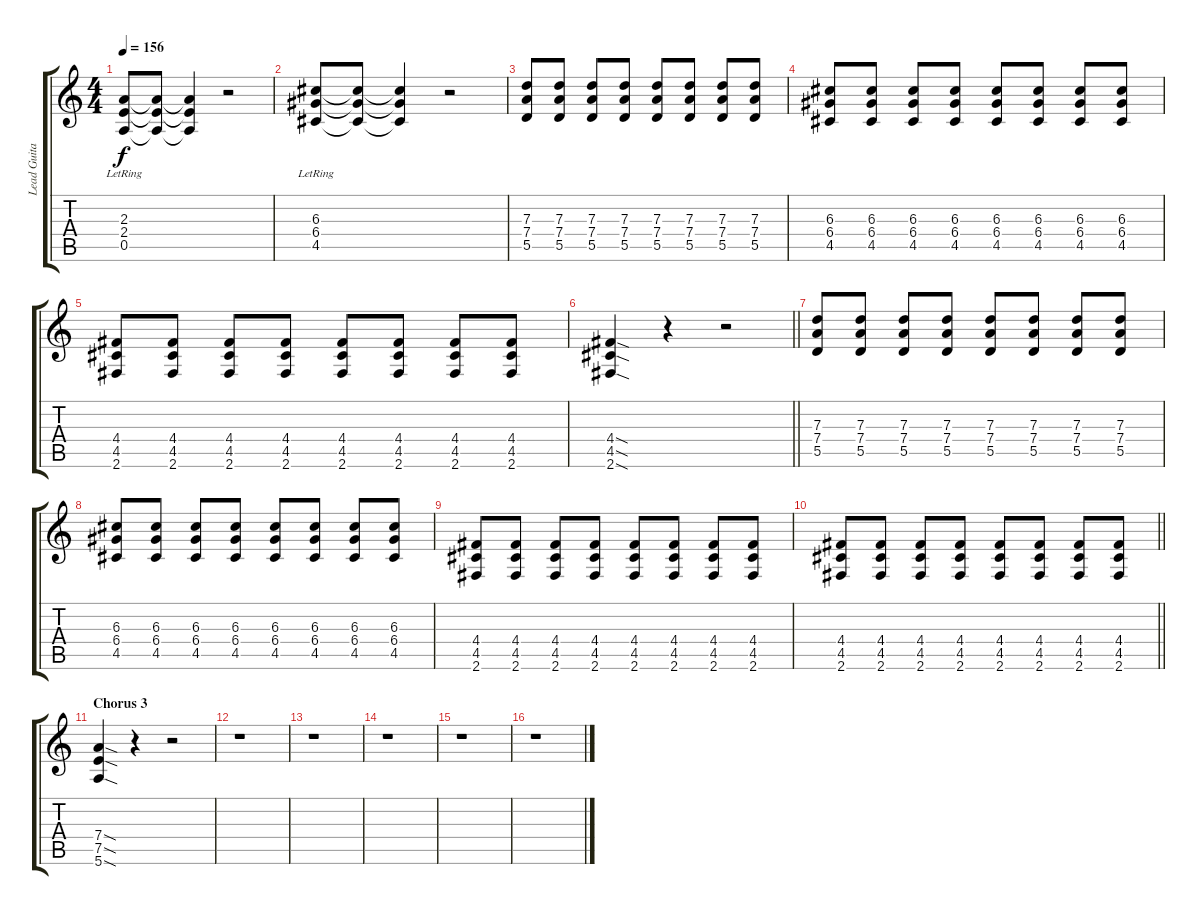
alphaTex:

\track ("Lead Guitar" "Lead Guita") {instrument overdrivenguitar}
\staff {score tabs}
\tuning (E4 B3 G3 D3 A2 E2) {hide}
\ts (4 4)
\tempo 156
\clef g2
\ks c
(2.3{lr} 2.4{lr} 0.5{lr}).8{dy f} (2.3{t} 2.4{t} 0.5{t}).8 (2.3{t} 2.4{t} 0.5{t}).4 r.2 |
(6.3{lr} 6.4{lr} 4.5{lr}).8 (6.3{t} 6.4{t} 4.5{t}).8 (6.3{t} 6.4{t} 4.5{t}).4 r.2 |
(7.3 7.4 5.5).8 (7.3 7.4 5.5).8 (7.3 7.4 5.5).8 (7.3 7.4 5.5).8 (7.3 7.4 5.5).8 (7.3 7.4 5.5).8 (7.3 7.4 5.5).8 (7.3 7.4 5.5).8 |
(6.3 6.4 4.5).8 (6.3 6.4 4.5).8 (6.3 6.4 4.5).8 (6.3 6.4 4.5).8 (6.3 6.4 4.5).8 (6.3 6.4 4.5).8 (6.3 6.4 4.5).8 (6.3 6.4 4.5).8 |
(4.4 4.5 2.6).8 (4.4 4.5 2.6).8 (4.4 4.5 2.6).8 (4.4 4.5 2.6).8 (4.4 4.5 2.6).8 (4.4 4.5 2.6).8 (4.4 4.5 2.6).8 (4.4 4.5 2.6).8 |
\barLineRight lightlight
(4.4{sod} 4.5{sod} 2.6{sod}).4 r.4 r.2 |
(7.3 7.4 5.5).8 (7.3 7.4 5.5).8 (7.3 7.4 5.5).8 (7.3 7.4 5.5).8 (7.3 7.4 5.5).8 (7.3 7.4 5.5).8 (7.3 7.4 5.5).8 (7.3 7.4 5.5).8 |
(6.3 6.4 4.5).8 (6.3 6.4 4.5).8 (6.3 6.4 4.5).8 (6.3 6.4 4.5).8 (6.3 6.4 4.5).8 (6.3 6.4 4.5).8 (6.3 6.4 4.5).8 (6.3 6.4 4.5).8 |
(4.4 4.5 2.6).8 (4.4 4.5 2.6).8 (4.4 4.5 2.6).8 (4.4 4.5 2.6).8 (4.4 4.5 2.6).8 (4.4 4.5 2.6).8 (4.4 4.5 2.6).8 (4.4 4.5 2.6).8 |
\barLineRight lightlight
(4.4 4.5 2.6).8 (4.4 4.5 2.6).8 (4.4 4.5 2.6).8 (4.4 4.5 2.6).8 (4.4 4.5 2.6).8 (4.4 4.5 2.6).8 (4.4 4.5 2.6).8 (4.4 4.5 2.6).8 |
\section ("" "Chorus 3")
(7.4{sod} 7.5{sod} 5.6{sod}).4 r.4 r.2 |
r.1 |
r.1 |
r.1 |
r.1 |
r.1
